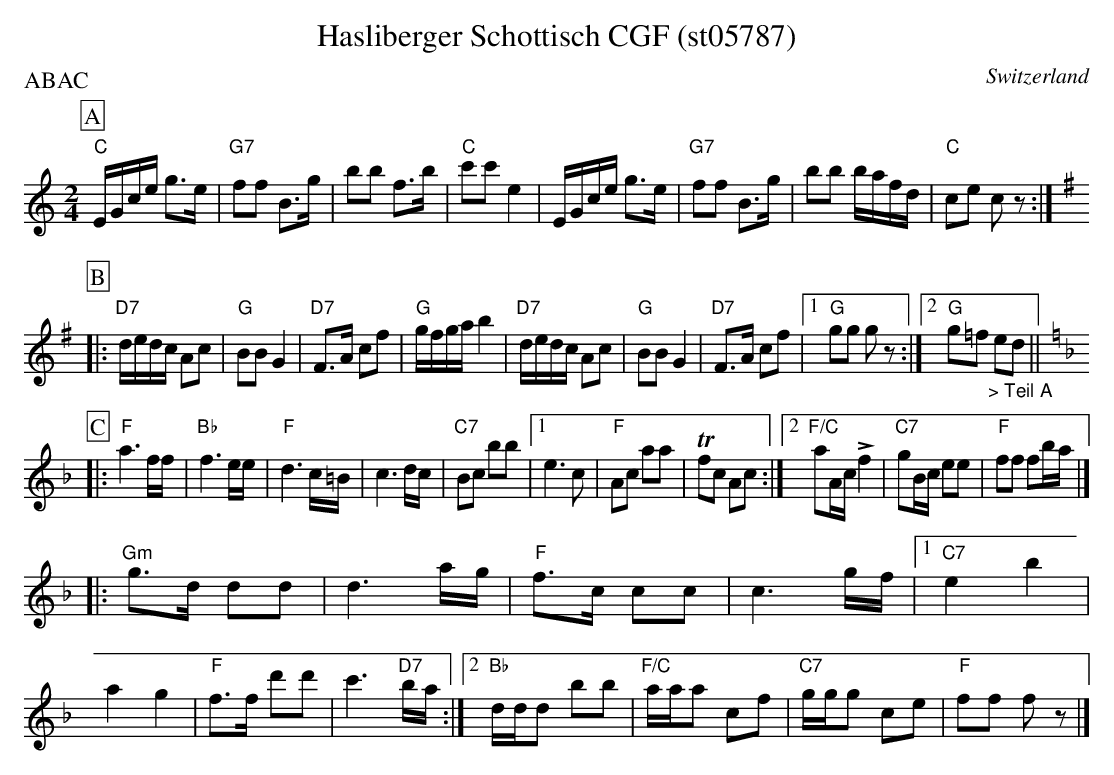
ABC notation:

X:1
T: Hasliberger Schottisch CGF (st05787)
O:Switzerland
M:2/4
L:1/8
P:ABAC  % unknown problem with Part D
K:C major
[P:A] "C"E/G/c/e/ g>e | "G7"ff B>g | bb f>b | "C"c'c' e2 | E/G/c/e/ g>e | "G7"ff B>g | bb b/a/f/d/ | "C"ce cz :|
K:G
[P:B] |: "D7"d/e/d/c/ Ac | "G"BB G2 | "D7"F>A cf | "G"g/f/g/a/ b2 | "D7"d/e/d/c/ Ac | "G"BB G2 | "D7"F>A cf |1 "G"gg gz :|2 "G"g=f"_> Teil A" ed ||
K:F
[P:C] |: "F"a3f/f/ | "Bb"f3 e/e/ | "F"d3 c/=B/ | c3 d/c/ | "C7"Bc bb |1 e3c | "F"Ac aa | Tfc Ac :|2 "F/C"aA/c/ +>+f2 | "C7"gB/c/ ee | "F"ff fb/a/ |]
 |: "Gm" g>d dd | d3 a/g/ | "F"f>c cc | c3 g/f/ |1 "C7"e2b2 | a2g2 | "F"f>f d'd' | c'3 "D7"b/a/ :|2 "Bb"d/d/d bb | "F/C"a/a/a cf | "C7"g/g/g ce | "F"ff fz |]
